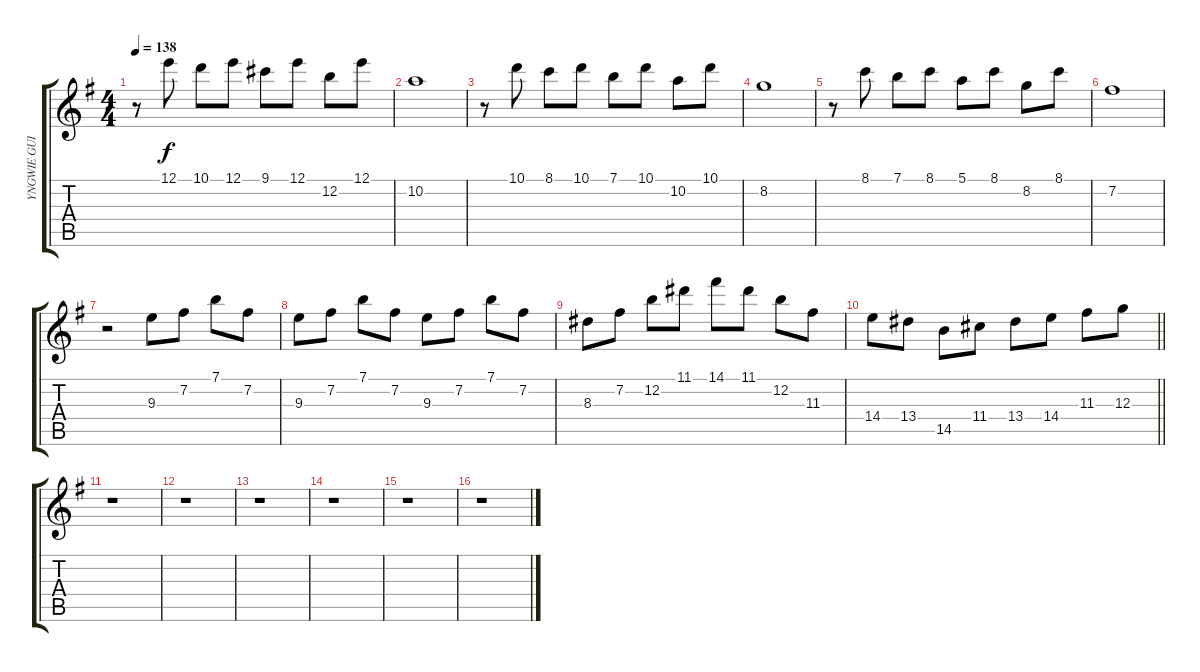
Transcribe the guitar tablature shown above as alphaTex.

\track ("YNGWIE GUITAR 1" "YNGWIE GUI") {instrument acousticguitarsteel}
\staff {score tabs}
\tuning (E4 B3 G3 D3 A2 E2) {hide}
\ts (4 4)
\tempo 138
\clef g2
\ks eminor
r.8{dy f} 12.1.8 10.1.8 12.1.8 9.1.8 12.1.8 12.2.8 12.1.8 |
10.2.1 |
r.8 10.1.8 8.1.8 10.1.8 7.1.8 10.1.8 10.2.8 10.1.8 |
8.2.1 |
r.8 8.1.8 7.1.8 8.1.8 5.1.8 8.1.8 8.2.8 8.1.8 |
7.2.1 |
r.2 9.3.8 7.2.8 7.1.8 7.2.8 |
9.3.8 7.2.8 7.1.8 7.2.8 9.3.8 7.2.8 7.1.8 7.2.8 |
8.3.8 7.2.8 12.2.8 11.1.8 14.1.8 11.1.8 12.2.8 11.3.8 |
\barLineRight lightlight
14.4.8 13.4.8 14.5.8 11.4.8 13.4.8 14.4.8 11.3.8 12.3.8 |
r.1 |
r.1 |
r.1 |
r.1 |
r.1 |
r.1
